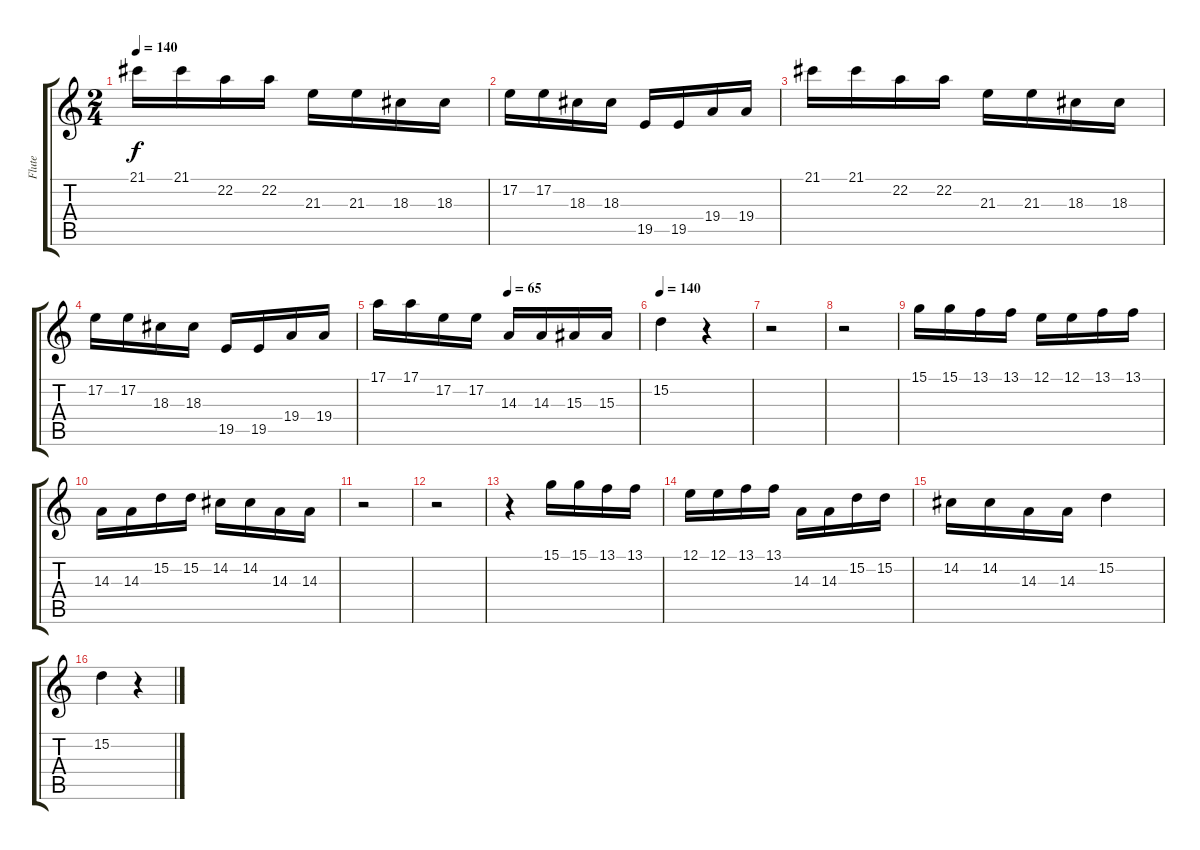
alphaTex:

\track ("Flute" "Flute") {instrument flute}
\staff {score tabs}
\tuning (E4 B3 G3 D3 A2 E2) {hide}
\ts (2 4)
\tempo 140
\clef g2
\ks c
21.1.16{dy f} 21.1.16 22.2.16 22.2.16 21.3.16 21.3.16 18.3.16 18.3.16 |
17.2.16 17.2.16 18.3.16 18.3.16 19.5.16 19.5.16 19.4.16 19.4.16 |
21.1.16 21.1.16 22.2.16 22.2.16 21.3.16 21.3.16 18.3.16 18.3.16 |
17.2.16 17.2.16 18.3.16 18.3.16 19.5.16 19.5.16 19.4.16 19.4.16 |
\tempo (65 0.5)
17.1.16 17.1.16 17.2.16 17.2.16 14.3.16 14.3.16 15.3.16 15.3.16 |
\tempo 140
15.2.4 r.4 |
r.2 |
r.2 |
15.1.16 15.1.16 13.1.16 13.1.16 12.1.16 12.1.16 13.1.16 13.1.16 |
14.3.16 14.3.16 15.2.16 15.2.16 14.2.16 14.2.16 14.3.16 14.3.16 |
r.2 |
r.2 |
r.4 15.1.16 15.1.16 13.1.16 13.1.16 |
12.1.16 12.1.16 13.1.16 13.1.16 14.3.16 14.3.16 15.2.16 15.2.16 |
14.2.16 14.2.16 14.3.16 14.3.16 15.2.4 |
15.2.4 r.4
